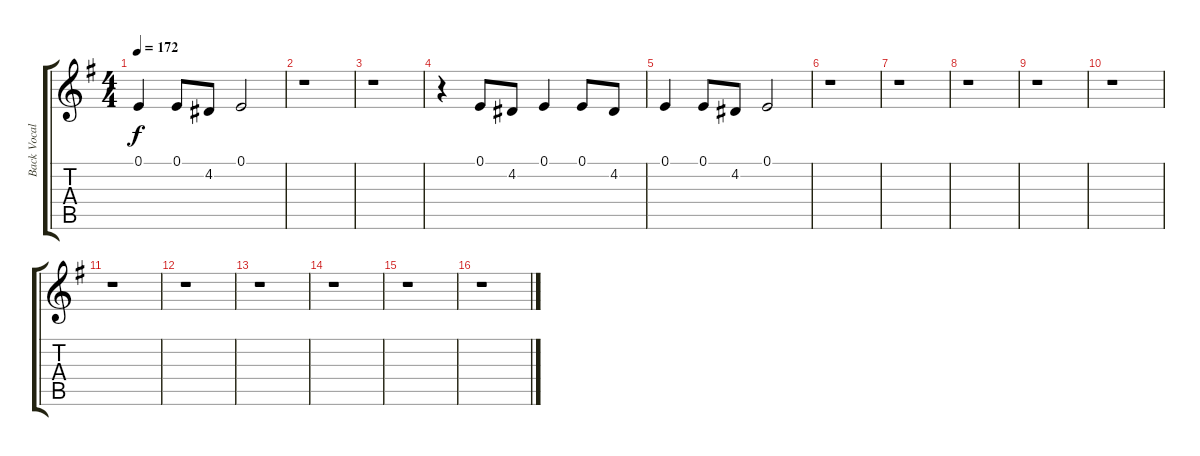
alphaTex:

\track ("Back Vocals [Duff, Dave, Matt]" "Back Vocal") {instrument lead2sawtooth}
\staff {score tabs}
\tuning (E4 B3 G3 D3 A2 E2) {hide}
\ts (4 4)
\tempo 172
\clef g2
\ks g
0.1.4{dy f} 0.1.8 4.2.8 0.1.2 |
r.1 |
r.1 |
r.4 0.1.8 4.2.8 0.1.4 0.1.8 4.2.8 |
0.1.4 0.1.8 4.2.8 0.1.2 |
r.1 |
r.1 |
r.1 |
r.1 |
r.1 |
r.1 |
r.1 |
r.1 |
r.1 |
r.1 |
r.1
